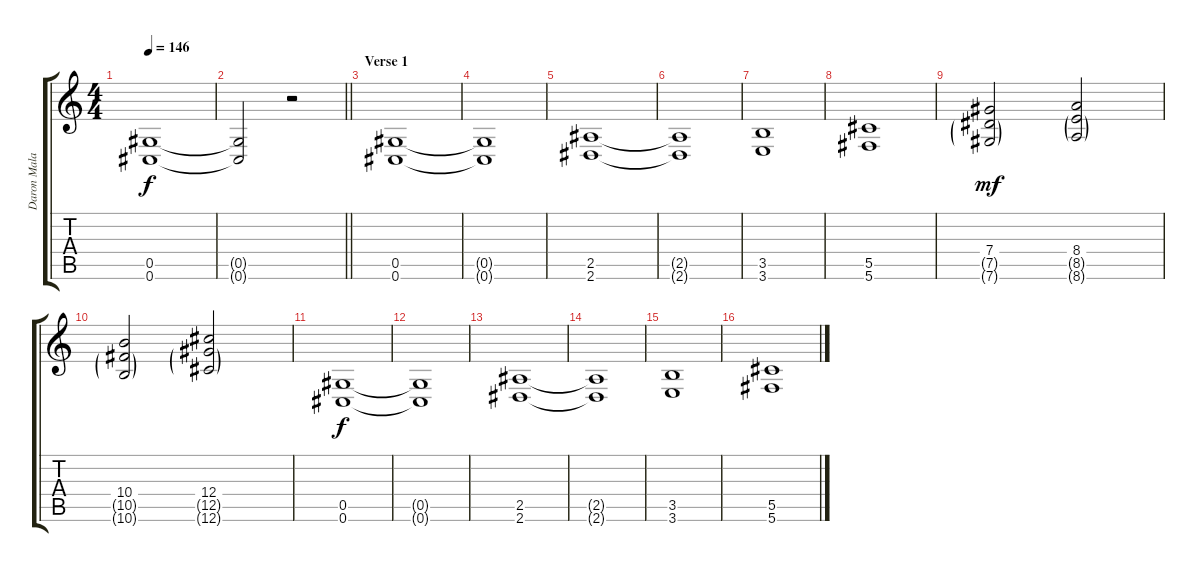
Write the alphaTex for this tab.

\track ("Daron Malakian" "Daron Mala") {instrument electricguitarclean}
\staff {score tabs}
\tuning (Eb4 Bb3 Gb3 Db3 Ab2 Db2) {hide}
\ts (4 4)
\tempo 146
\clef g2
\ks c
(0.5 0.6).1{dy f volume 6} |
\barLineRight lightlight
(0.5{t} 0.6{t}).2 r.2 |
\section ("" "Verse 1")
(0.5 0.6).1{volume 14 instrument electricguitarclean} |
(0.5{t} 0.6{t}).1 |
(2.5 2.6).1 |
(2.5{t} 2.6{t}).1 |
(3.5 3.6).1 |
(5.5 5.6).1 |
(7.4 7.5{g} 7.6{g}).2{dy mf} (8.4 8.5{g} 8.6{g}).2 |
(10.4 10.5{g} 10.6{g}).2 (12.4 12.5{g} 12.6{g}).2 |
(0.5 0.6).1{dy f} |
(0.5{t} 0.6{t}).1 |
(2.5 2.6).1 |
(2.5{t} 2.6{t}).1 |
(3.5 3.6).1 |
(5.5 5.6).1
